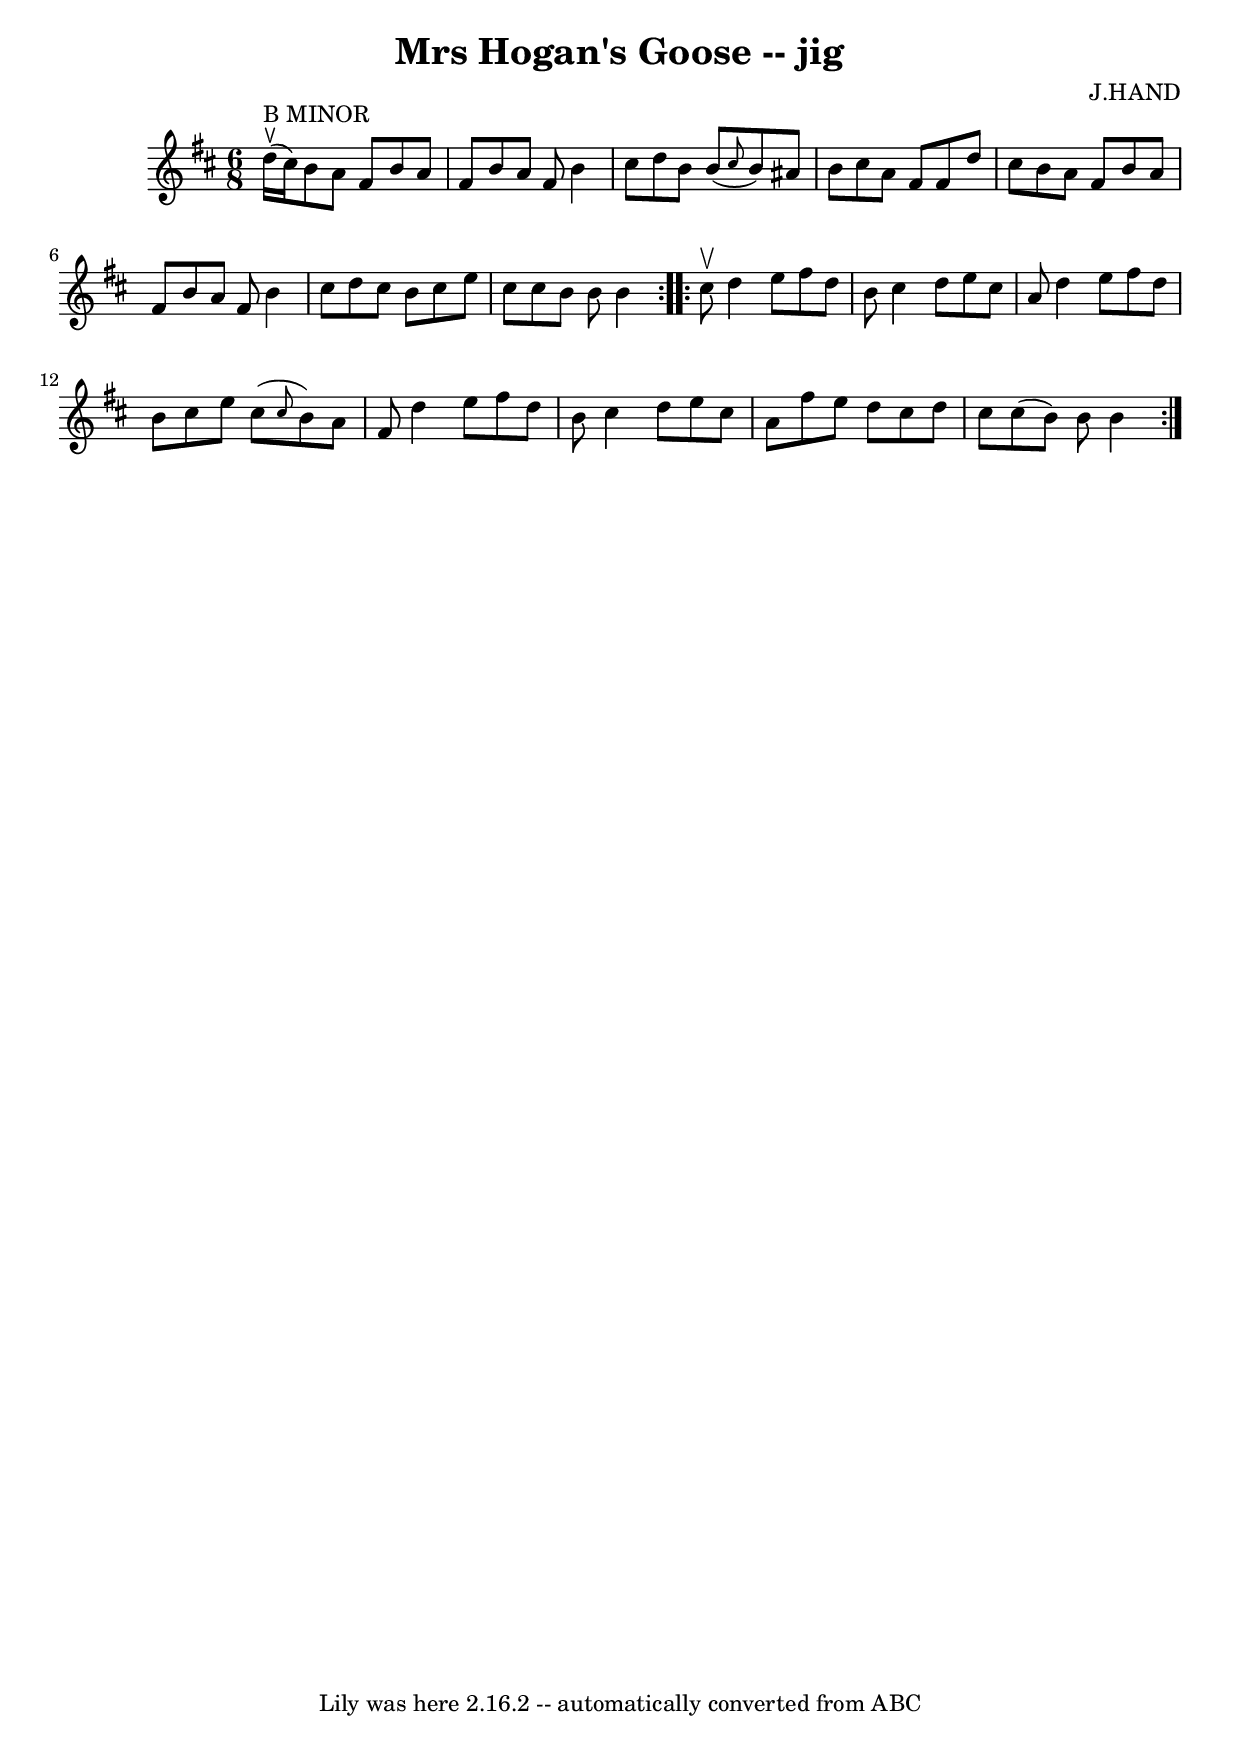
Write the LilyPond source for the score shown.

\version "2.7.40"
\include "Mammoth.ily"
\header {
	book = "Ryan's Mammoth Collection"
	composer = "J.HAND"
	crossRefNumber = "1"
	footnotes = ""
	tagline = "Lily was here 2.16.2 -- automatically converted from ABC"
	title = "Mrs Hogan's Goose -- jig"
}
voicedefault =  {
\set Score.defaultBarType = "empty"

\repeat volta 2 {
\time 6/8 \key b \minor d''16^"B MINOR"^\ltoe(cis''16) |
   
b'8 a'8 fis'8 b'8 a'8 fis'8  |
 b'8 a'8 fis'8    
b'4 cis''8  |
 d''8 b'8 b'8 (\grace { cis''8  } b'8)  
 ais'8 b'8  |
 cis''8 a'8 fis'8 fis'8 d''8 cis''8  
|
 b'8 a'8 fis'8 b'8 a'8 fis'8  |
 b'8 a'8  
 fis'8 b'4 cis''8  |
 d''8 cis''8 b'8 cis''8 e''8    
cis''8  |
 cis''8 b'8 b'8 b'4  } \repeat volta 2 { cis''8 
^\upbow |
 d''4 e''8 fis''8 d''8 b'8  |
 cis''4    
d''8 e''8 cis''8 a'8  |
 d''4 e''8 fis''8 d''8 b'8 
 |
 cis''8 e''8 cis''8 (\grace { cis''8  } b'8) a'8    
fis'8  |
 d''4 e''8 fis''8 d''8 b'8  |
 cis''4    
d''8 e''8 cis''8 a'8  |
 fis''8 e''8 d''8 cis''8    
d''8 cis''8  |
 cis''8 (b'8) b'8 b'4  }   
}

\score{
    <<

	\context Staff="default"
	{
	    \voicedefault 
	}

    >>
	\layout {
	}
	\midi {}
}
